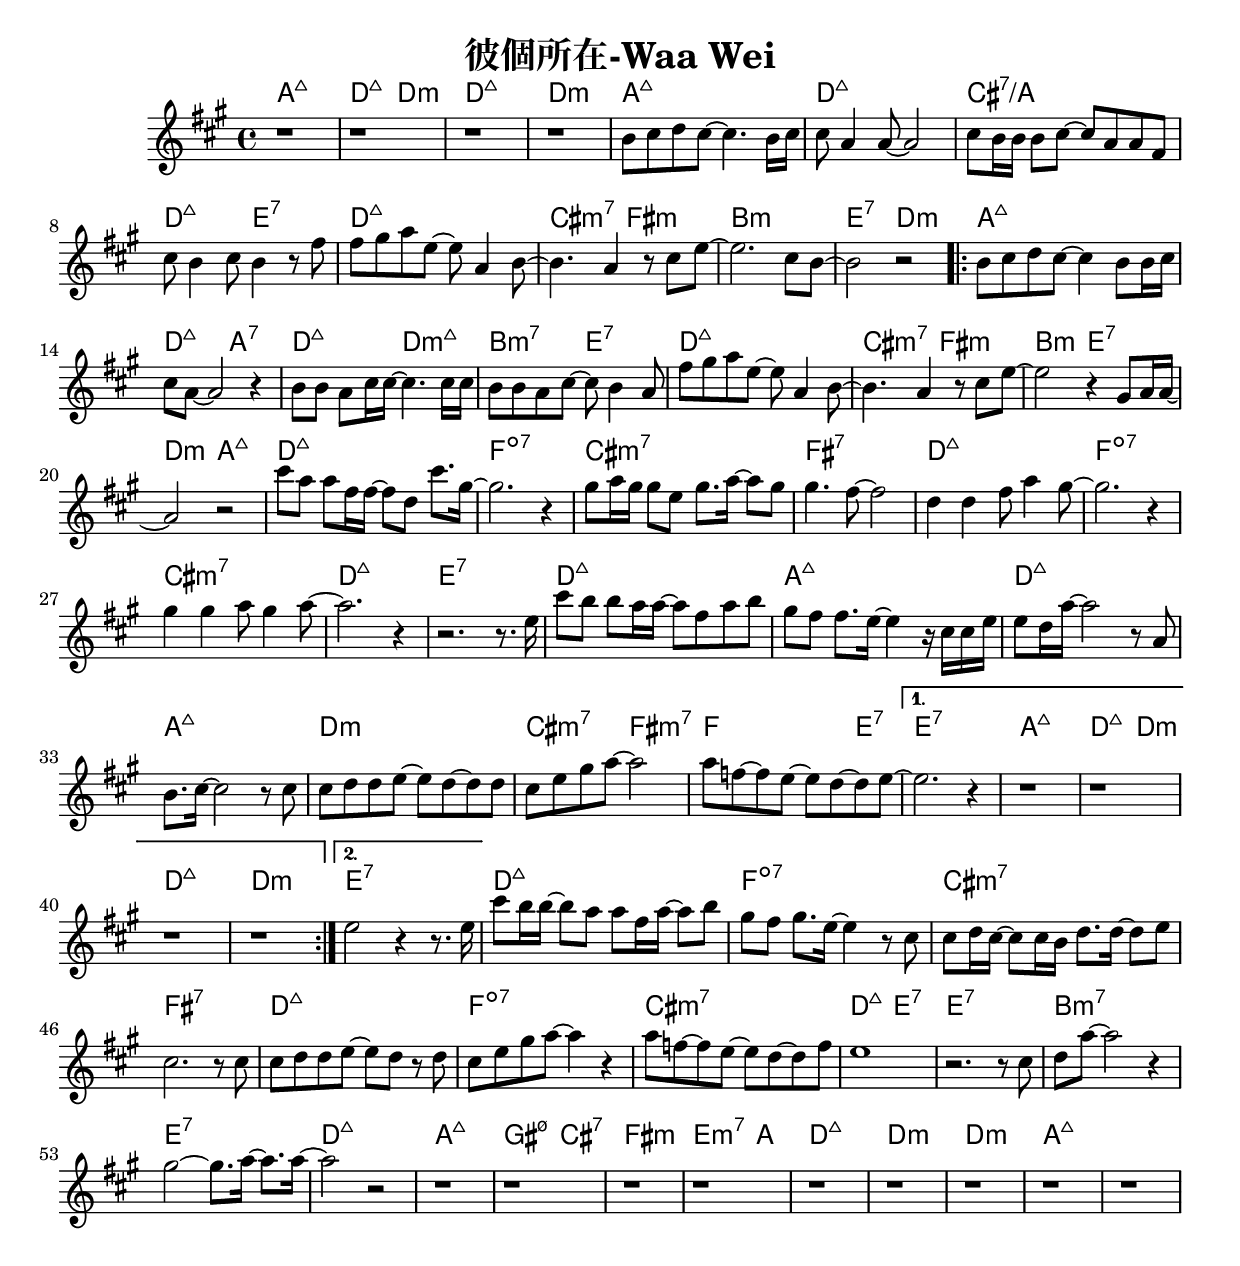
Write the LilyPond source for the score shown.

\header {
  title = "彼個所在-Waa Wei"
  composer = ""
}



\score
 {
  <<
  \chords {
  a1:maj7 | d2:maj7 d:m | d1:maj7 | d:m |

  a1:maj7 | d:maj7 | cis:7/a | d2:maj7 e:7 |
  d1:maj7 | cis2:m7 fis:m | b1:m | e2:7 d:m |

  \repeat volta 2 {
  
  a1:maj7 | d2:maj7 a:7 | d:maj7 d:m7+| b:m7 e:7 |
  d1:maj7 | cis2:m7 fis:m | b2:m e:7 | d:m a:maj7 |

  d1:maj7 | f:dim7 |
  cis:m7 | fis:7 |
  d:maj7 | f:dim7 |
  cis:m7 | d:maj7 | e:7 |

  d1:maj7 | a:maj7 |
  d:maj7 | a:maj7 |
  d:m | cis2:m7 fis:m7 |
  f2. e4:7 |
  }
  
  \alternative {
  { e1:7 | a:maj7 | d2:maj7 d:m | d1:maj7 | d:m |}
  { e:7 }}

  d1:maj7 | f:dim7 |
  cis:m7 | fis:7 |
  d:maj7 | f:dim7 |
  cis:m7 | d2:maj7 e:7 | e1:7 |
  b:m7 | e:7 |

  d:maj7 | a:maj7 | gis2:m7 5- cis:7 | fis1:m | e2.:m7 a4: |
  d1:maj7 | d:m | d:m | a:maj7 |

  }
  \relative a' {
  \key a \major  
  \time 4/4
  
  r1 |r |r | r |

  b8 cis d cis~ cis4. b16 cis |
  cis8 a4 a8~ a2 |
  cis8 b16 b16 b8 cis~ cis a a fis |
  cis' b4 cis8 b4 r8 fis' |
  fis gis a e~ e a,4 b8~ |
  b4. a4 r8 cis e~ |
  e2. cis8 b~ |
  b2 r|
  
  \repeat volta 2 {
  b8 cis d cis~ cis4 b8 b16 cis |
  cis8 a8~ a2 r4 |
  b8 b a cis16 cis~ cis4. cis16 cis |
  b8 b a cis~ cis b4 a8 |
  fis' gis a e~ e a,4 b8~ |
  b4. a4 r8 cis e~ |
  e2 r4 gis,8 a16 a~|
  a2 r|
  
  cis'8 a a fis16 fis~ fis8 d cis'8. gis16~ |
  gis2. r4 |
  gis8 a16 gis gis8 e gis8. a16~ a8 gis |
  gis4. fis8~ fis2 |
  d4 d fis8 a4 gis8~ |
  gis2. r4 |
  gis4 gis a8 gis4 a8~ |
  a2. r4 | r2. r8. e16 |
  
  cis'8 b b a16 a~ a8 fis a b|
  gis fis fis8. e16~ e4 r16 cis cis e|
  e8 d16 a'16~ a2 r8 a, |
  b8. cis16~cis2 r8 cis |
  cis d d e~ e d~ d d |
  cis e gis a~a2 |
  a8 f~ f e~e d~d e~ |}

  \alternative {
  { e2. r4 | r1 | r | r | r |}
  { e2 r4 r8. e16}}

  cis'8 b16 b~ b8 a a fis16 a~ a8 b |
  gis fis gis8. e16~ e4 r8 cis |
  cis d16 cis~ cis8 cis16 b d8. d16~ d8 e |
  cis2. r8 cis |
  cis d d e~ e d r d |
  cis e gis a~ a4 r |
  a8 f~ f e~ e d~ d f |
  e1 |
  r2. r8 cis |
  d a'~ a2 r4 |
  gis2~ gis8. a16~ a8. a16~ |
  a2 r2 |

  r1 | r | r | r |
  r1 | r | r | r | r |  

  }
  >>
  \layout {}
  \midi {}
}